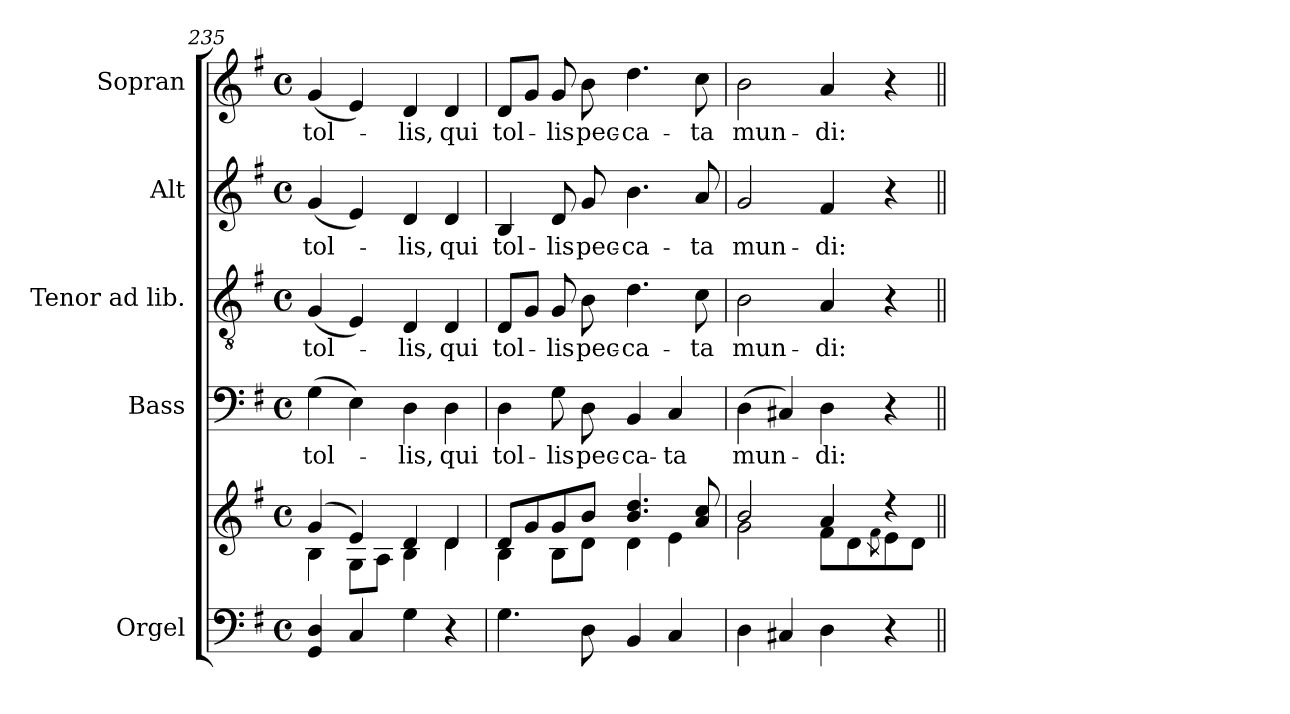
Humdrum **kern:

**kern	**kern	**kern	**text	**kern	**text	**kern	**text	**kern	**text
*part5	*part5	*part4	*part4	*part3	*part3	*part2	*part2	*part1	*part1
*staff6	*staff5	*staff4	*staff4	*staff3	*staff3	*staff2	*staff2	*staff1	*staff1
*I"Orgel	*	*I"Bass	*	*I"Tenor ad lib.	*	*I"Alt	*	*I"Sopran	*
*I'Org.	*	*I'B.	*	*I'T.	*	*I'A.	*	*I'S.	*
*clefF4	*clefG2	*clefF4	*	*clefGv2	*	*clefG2	*	*clefG2	*
*k[f#]	*k[f#]	*k[f#]	*	*k[f#]	*	*k[f#]	*	*k[f#]	*
*G:	*G:	*G:	*	*G:	*	*G:	*	*G:	*
*M4/4	*M4/4	*M4/4	*	*M4/4	*	*M4/4	*	*M4/4	*
*met(c)	*met(c)	*met(c)	*	*met(c)	*	*met(c)	*	*met(c)	*
=235	=235	=235	=235	=235	=235	=235	=235	=235	=235
*	*^	*	*	*	*	*	*	*	*
!	!	!	!	!LO:LY:b	!	!LO:LY:b	!	!LO:LY:b	!	!LO:LY:b
4GG/ 4D/	(4g/	4B\	(>4G\	tol-	(<4G/	tol-	(<4g/	tol-	(<4g/	tol-
4C/	4e/)	8G\L	4E\)	.	4E/)	.	4e/)	.	4e/)	.
.	.	8A\J	.	.	.	.	.	.	.	.
!	!	!	!	!LO:LY:b	!	!LO:LY:b	!	!LO:LY:b	!	!LO:LY:b
4G\	4d/	4B\	4D\	-lis,	4D/	-lis,	4d/	-lis,	4d/	-lis,
!	!	!	!	!LO:LY:b	!	!LO:LY:b	!	!LO:LY:b	!	!LO:LY:b
4r	4d/	4d\	4D\	qui	4D/	qui	4d/	qui	4d/	qui
!!LO:LB:g=z
=236	=236	=236	=236	=236	=236	=236	=236	=236	=236	=236
!	!	!	!	!LO:LY:b	!	!LO:LY:b	!	!LO:LY:b	!	!LO:LY:b
4.G\	8d/L	4B\	4D\	tol-	8D/L	tol-	4B/	tol-	8d/L	tol-
.	8g/	.	.	.	8G/J	.	.	.	8g/J	.
!	!	!	!	!LO:LY:b	!	!LO:LY:b	!	!LO:LY:b	!	!LO:LY:b
.	8g/	8B\L	8G\	-lis	8G/	-lis	8d/	-lis	8g/	-lis
!	!	!	!	!LO:LY:b	!	!LO:LY:b	!	!LO:LY:b	!	!LO:LY:b
8D\	8b/J	8d\J	8D\	pec-	8B\	pec-	8g/	pec-	8b\	pec-
!	!	!	!	!LO:LY:b	!	!LO:LY:b	!	!LO:LY:b	!	!LO:LY:b
4BB/	4.b/ 4.dd/	4d\	4BB/	-ca-	4.d\	-ca-	4.b\	-ca-	4.dd\	-ca-
!	!	!	!	!LO:LY:b	!	!	!	!	!	!
4C/	.	4e\	4C/	-ta	.	.	.	.	.	.
!	!	!	!	!	!	!LO:LY:b	!	!LO:LY:b	!	!LO:LY:b
.	8a/ 8cc/	.	.	.	8c\	-ta	8a/	-ta	8cc\	-ta
=237	=237	=237	=237	=237	=237	=237	=237	=237	=237	=237
!	!	!	!	!LO:LY:b	!	!LO:LY:b	!	!LO:LY:b	!	!LO:LY:b
4D\	2b/	2g\	(>4D\	mun-	2B\	mun-	2g/	mun-	2b\	mun-
4C#X/	.	.	4C#X/)	.	.	.	.	.	.	.
!	!	!	!	!LO:LY:b	!	!LO:LY:b	!	!LO:LY:b	!	!LO:LY:b
4D\	4a/	8f#\L	4D\	-di:	4A/	-di:	4f#/	-di:	4a/	-di:
.	.	8d\	.	.	.	.	.	.	.	.
.	.	8qf#\	.	.	.	.	.	.	.	.
4r	4r	8e\	4r	.	4r	.	4r	.	4r	.
.	.	8d\J	.	.	.	.	.	.	.	.
*	*v	*v	*	*	*	*	*	*	*	*
=||	=||	=||	=||	=||	=||	=||	=||	=||	=||
*-	*-	*-	*-	*-	*-	*-	*-	*-	*-
